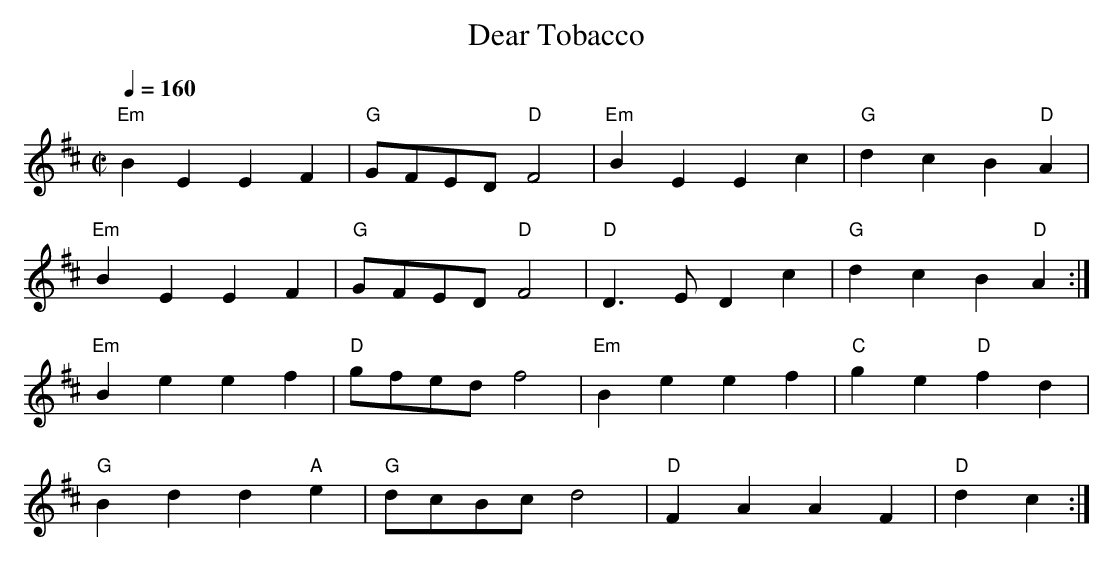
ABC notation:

X:1
T: Dear Tobacco
M: C|
L: 1/4
Q: 160
K: Dmaj
   "Em" B E E F | "G" G/F/E/D/ "D" F2 | "Em" B E E c | "G" d c B "D" A |
   "Em" B E E F | "G" G/F/E/D/ "D" F2 | "D" D>E D c | "G" d c B "D" A :|
   "Em" B e e f | "D" g/f/e/d/ f2 | "Em" B e e f | "C" g e "D" f d |
   "G" B d d "A" e | "G" d/c/B/c/ d2 | "D" F A A F | "D" d c  :|
